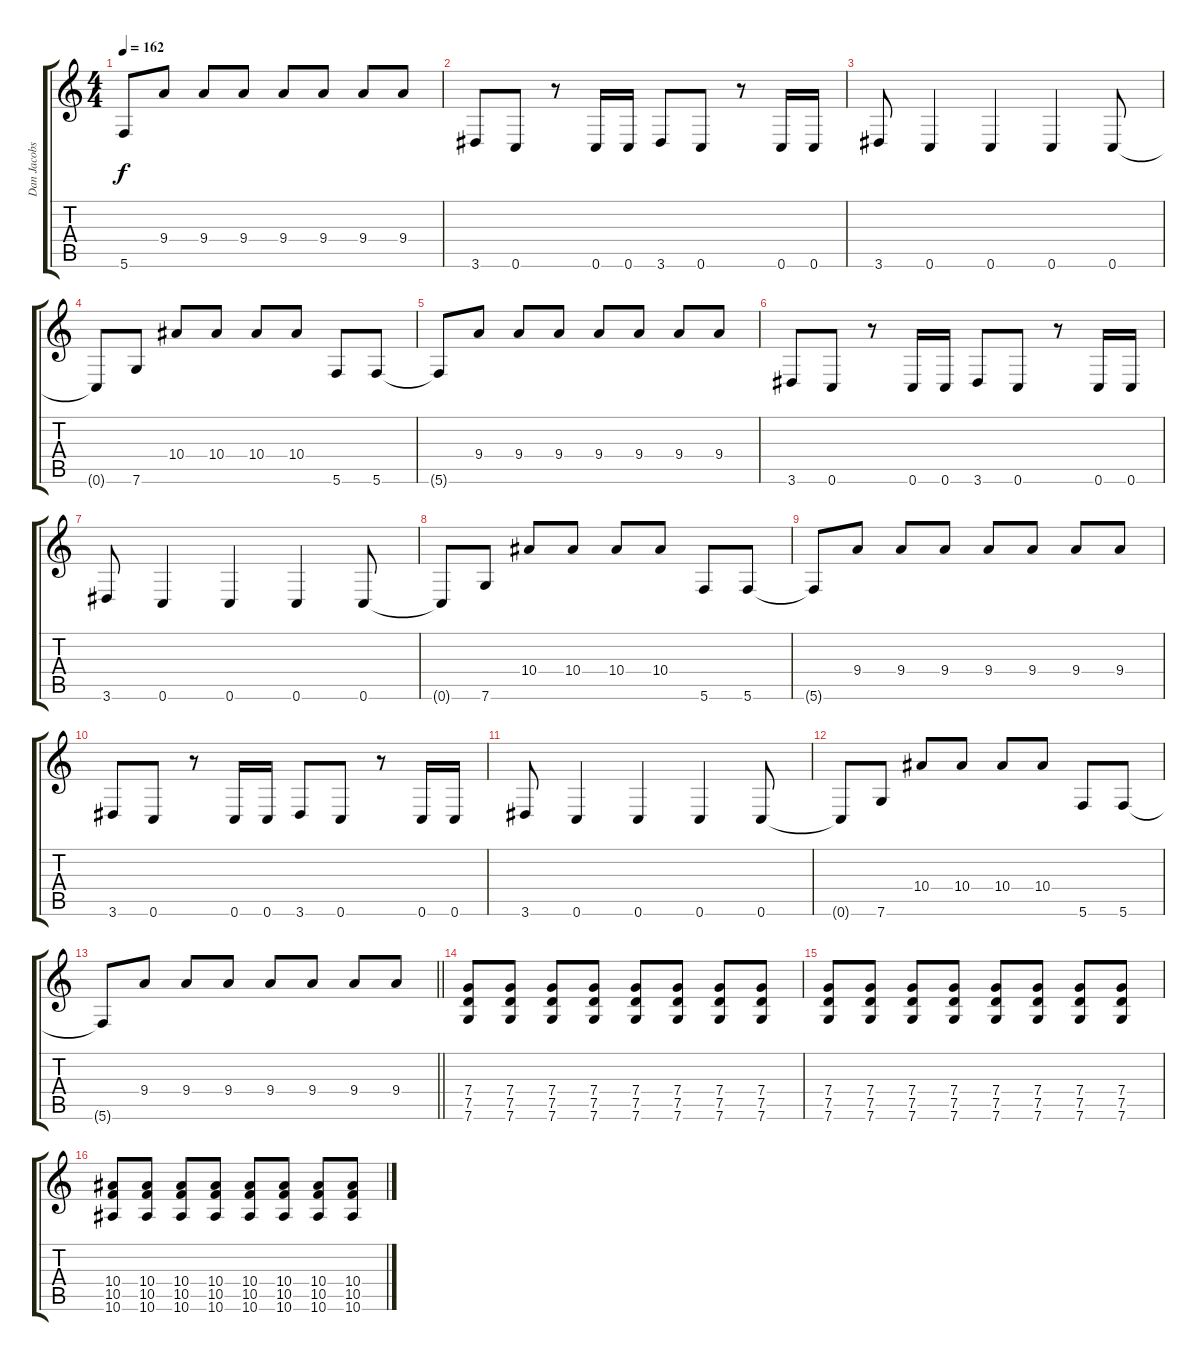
\track ("Dan Jacobs" "Dan Jacobs") {instrument distortionguitar}
\staff {score tabs}
\tuning (D4 A3 F3 C3 G2 C2) {hide}
\ts (4 4)
\tempo 162
\clef g2
\ks c
5.6{t}.8{dy f} 9.4.8 9.4.8 9.4.8 9.4.8 9.4.8 9.4.8 9.4.8 |
3.6.8 0.6.8 r.8 0.6.16 0.6.16 3.6.8 0.6.8 r.8 0.6.16 0.6.16 |
3.6.8 0.6.4 0.6.4 0.6.4 0.6.8 |
0.6{t}.8 7.6.8 10.4.8 10.4.8 10.4.8 10.4.8 5.6.8 5.6.8 |
5.6{t}.8 9.4.8 9.4.8 9.4.8 9.4.8 9.4.8 9.4.8 9.4.8 |
3.6.8 0.6.8 r.8 0.6.16 0.6.16 3.6.8 0.6.8 r.8 0.6.16 0.6.16 |
3.6.8 0.6.4 0.6.4 0.6.4 0.6.8 |
0.6{t}.8 7.6.8 10.4.8 10.4.8 10.4.8 10.4.8 5.6.8 5.6.8 |
5.6{t}.8 9.4.8 9.4.8 9.4.8 9.4.8 9.4.8 9.4.8 9.4.8 |
3.6.8 0.6.8 r.8 0.6.16 0.6.16 3.6.8 0.6.8 r.8 0.6.16 0.6.16 |
3.6.8 0.6.4 0.6.4 0.6.4 0.6.8 |
0.6{t}.8 7.6.8 10.4.8 10.4.8 10.4.8 10.4.8 5.6.8 5.6.8 |
\barLineRight lightlight
5.6{t}.8 9.4.8 9.4.8 9.4.8 9.4.8 9.4.8 9.4.8 9.4.8 |
\section ("" "")
(7.4 7.5 7.6).8 (7.4 7.5 7.6).8 (7.4 7.5 7.6).8 (7.4 7.5 7.6).8 (7.4 7.5 7.6).8 (7.4 7.5 7.6).8 (7.4 7.5 7.6).8 (7.4 7.5 7.6).8 |
(7.4 7.5 7.6).8 (7.4 7.5 7.6).8 (7.4 7.5 7.6).8 (7.4 7.5 7.6).8 (7.4 7.5 7.6).8 (7.4 7.5 7.6).8 (7.4 7.5 7.6).8 (7.4 7.5 7.6).8 |
(10.4 10.5 10.6).8 (10.4 10.5 10.6).8 (10.4 10.5 10.6).8 (10.4 10.5 10.6).8 (10.4 10.5 10.6).8 (10.4 10.5 10.6).8 (10.4 10.5 10.6).8 (10.4 10.5 10.6).8
